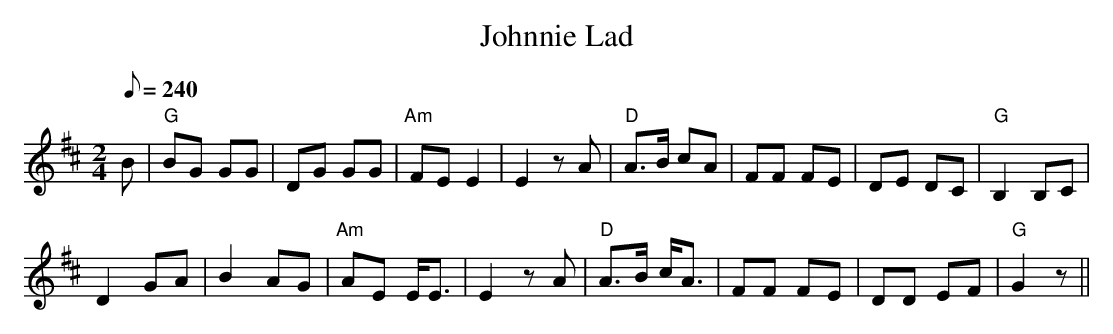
X:1
T:Johnnie Lad
M:2/4
L:1/8
Q:240
K:D
B|"G"BG GG|DG GG|"Am"FE E2|E2zA|"D"A>B cA|FF FE|DE DC|"G"B,2 B,C|
D2GA|B2AG|"Am"AE E<E|E2zA|"D"A>B c<A|FF FE|DD EF|"G"G2z||
